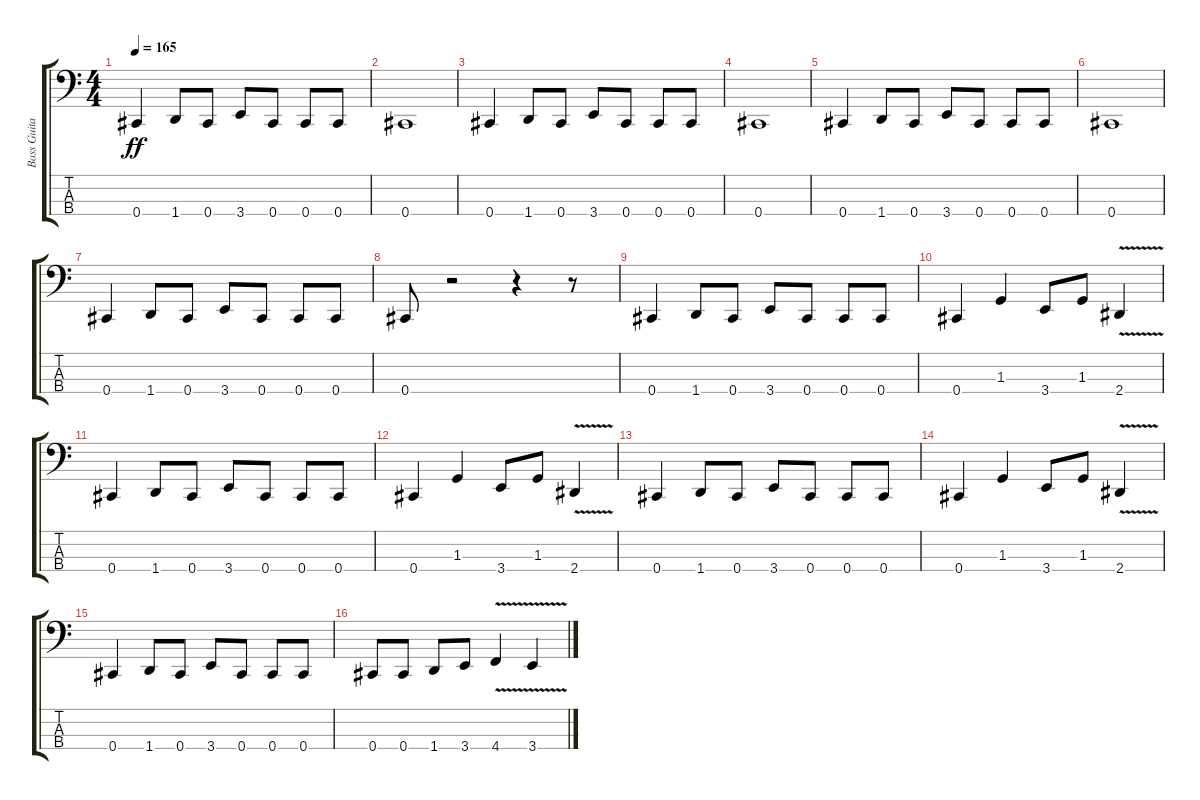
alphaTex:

\track ("Bass Guitar " "Bass Guita") {instrument electricbassfinger}
\staff {score tabs}
\tuning (E2 B1 Gb1 Db1) {hide}
\ts (4 4)
\tempo 165
\clef f4
\ks c
0.4.4{dy ff} 1.4.8 0.4.8 3.4.8 0.4.8 0.4.8 0.4.8 |
0.4.1 |
0.4.4 1.4.8 0.4.8 3.4.8 0.4.8 0.4.8 0.4.8 |
0.4.1 |
0.4.4 1.4.8 0.4.8 3.4.8 0.4.8 0.4.8 0.4.8 |
0.4.1 |
0.4.4 1.4.8 0.4.8 3.4.8 0.4.8 0.4.8 0.4.8 |
0.4.8 r.2 r.4 r.8 |
0.4.4 1.4.8 0.4.8 3.4.8 0.4.8 0.4.8 0.4.8 |
0.4.4 1.3.4 3.4.8 1.3.8 2.4{v}.4 |
0.4.4 1.4.8 0.4.8 3.4.8 0.4.8 0.4.8 0.4.8 |
0.4.4 1.3.4 3.4.8 1.3.8 2.4{v}.4 |
0.4.4 1.4.8 0.4.8 3.4.8 0.4.8 0.4.8 0.4.8 |
0.4.4 1.3.4 3.4.8 1.3.8 2.4{v}.4 |
0.4.4 1.4.8 0.4.8 3.4.8 0.4.8 0.4.8 0.4.8 |
0.4.8 0.4.8 1.4.8 3.4.8 4.4{v}.4 3.4{v}.4
